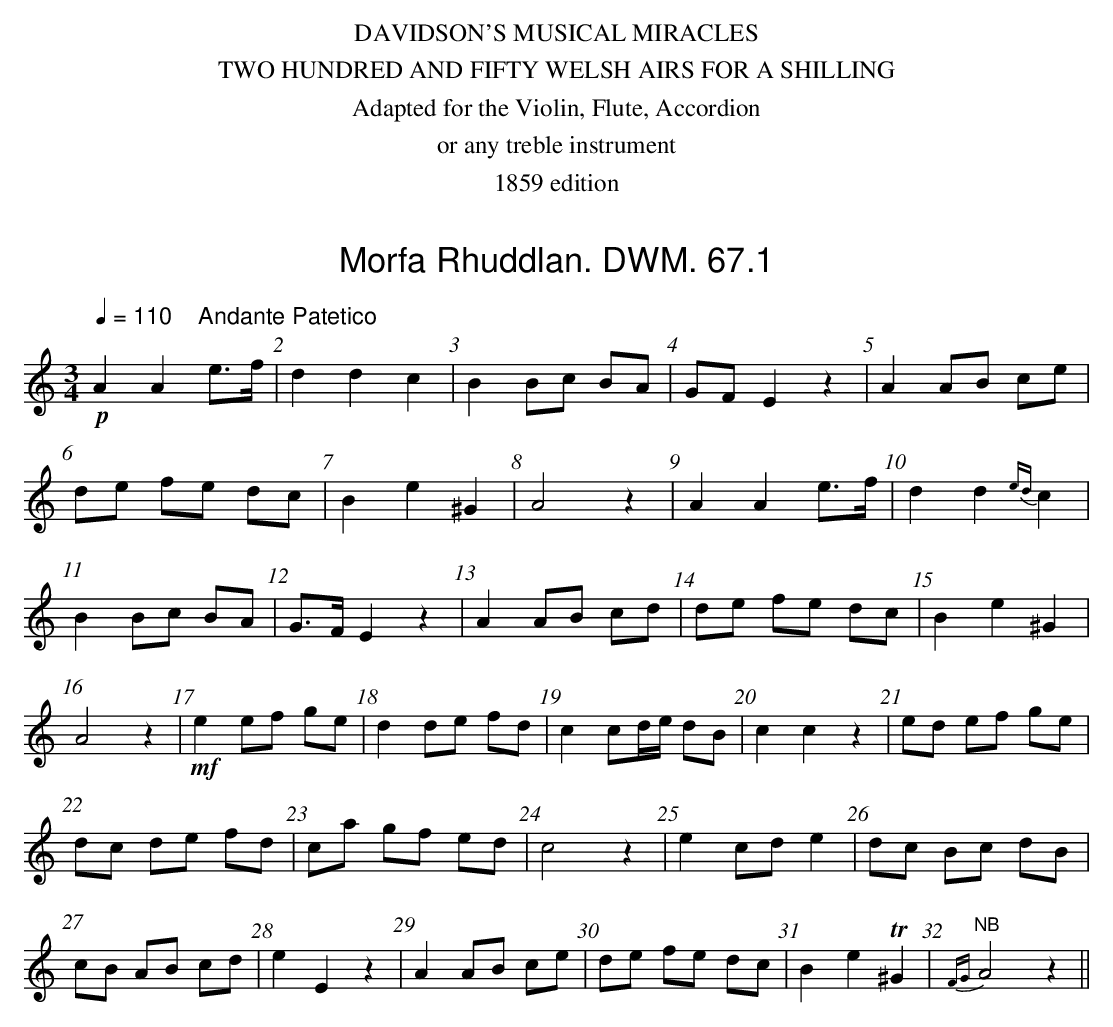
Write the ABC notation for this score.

X:1
T:Morfa Rhuddlan. DWM. 67.1
M:3/4
L:1/8
Q:1/4=110 "    Andante Patetico"
K:Am
!p!A2A2 e>f|d2d2c2|B2 Bc BA|GF E2 z2|A2 AB ce|
de fe dc|B2e2^G2|A4z2|A2A2 e>f|d2d2 {ed}c2|
B2 Bc BA|G>F E2 z2|A2 AB cd|de fe dc|B2e2 ^G2|
A4z2|!mf!e2 ef ge|d2 de fd|c2 cd/e/ dB|c2c2z2|ed ef ge|
dc de fd|ca gf ed|c4z2|e2 cd e2|dc Bc dB|
cB AB cd|e2E2z2|A2 AB ce|de fe dc|B2e2T^G2|"^NB"{FG}A4 z2||
